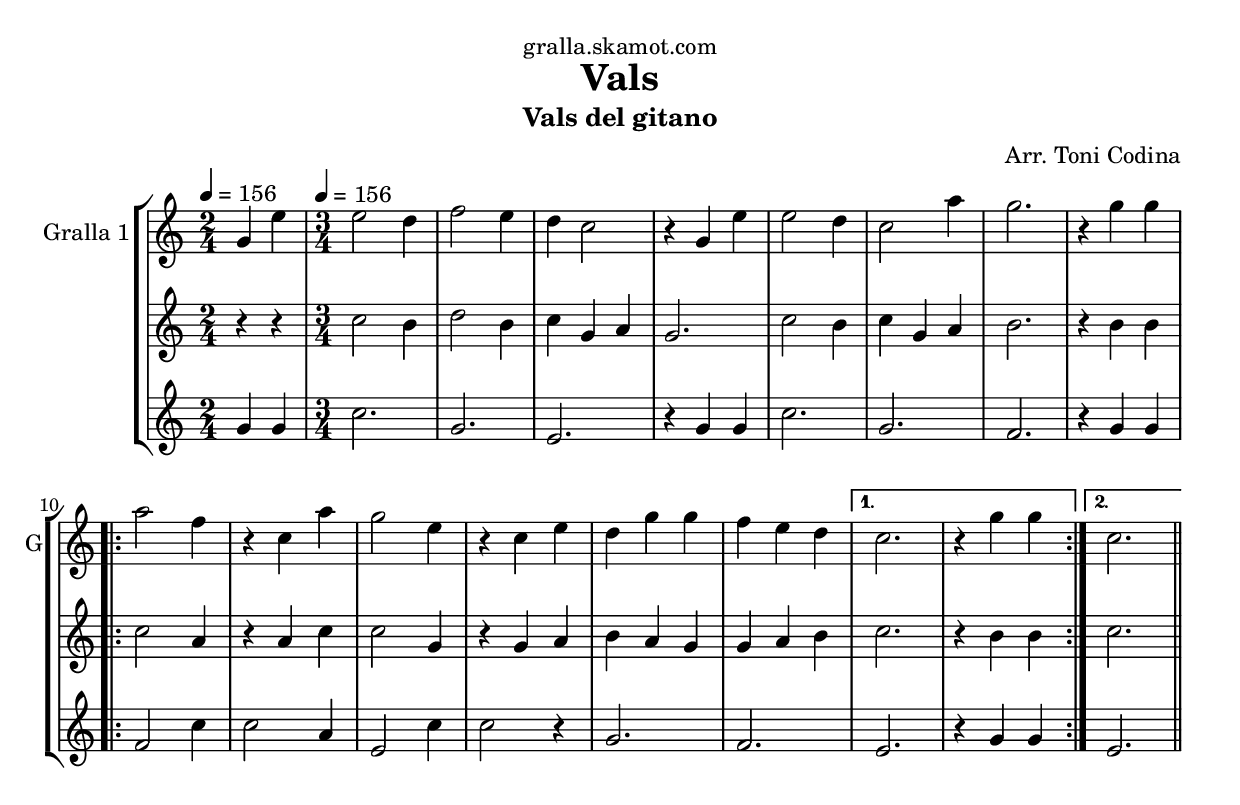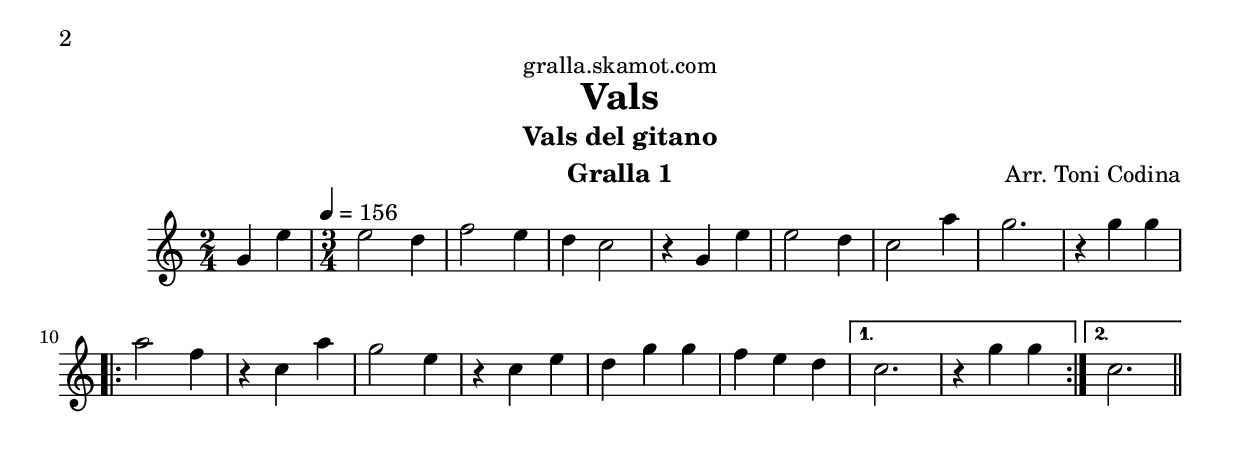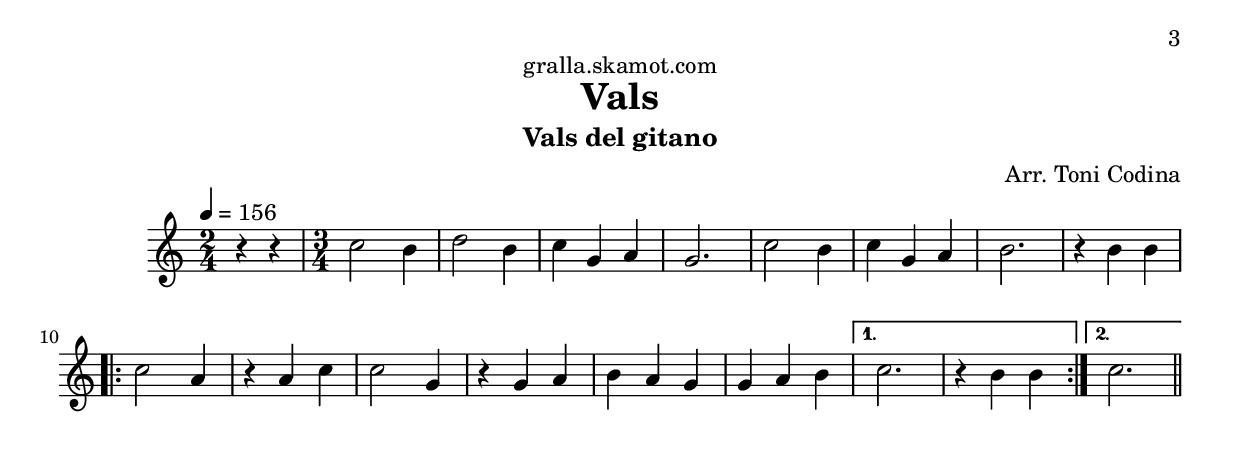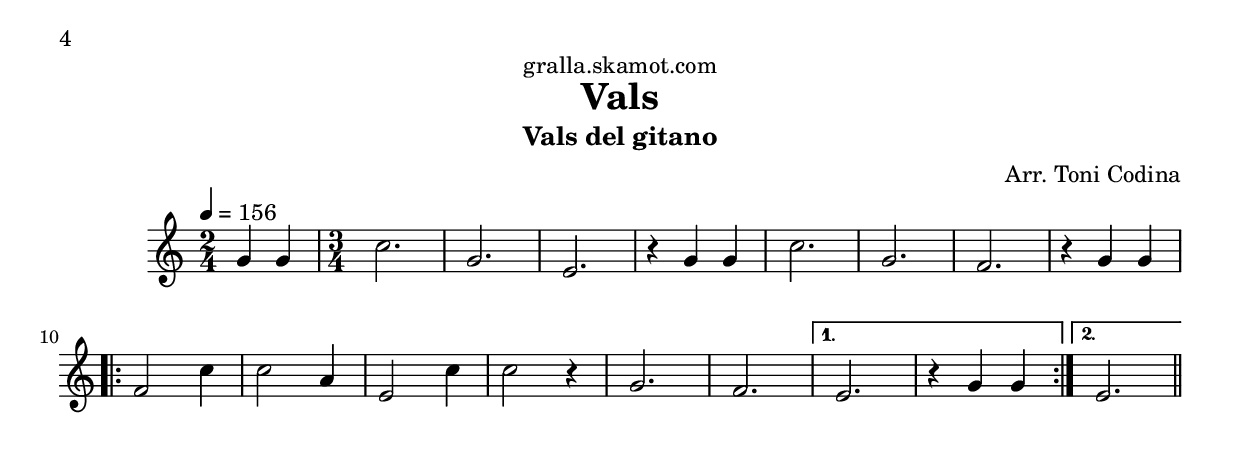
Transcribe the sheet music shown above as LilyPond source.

\version "2.16.2"

\header {
  dedication="gralla.skamot.com"
  title="Vals"
  subtitle="Vals del gitano"
  subsubtitle=""
  poet=""
  meter=""
  piece=""
  composer="Arr. Toni Codina"
  arranger=""
  opus=""
  instrument=""
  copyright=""
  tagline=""
}

liniaroAa =
\relative g'
{
  \clef treble
  \key c \major
  \time 2/4
  g4 e' \tempo 4 = 156  |
  \time 3/4   e2 d4  |
  f2 e4  |
  d4 c2  |
  %05
  r4 g e'  |
  e2 d4  |
  c2 a'4  |
  g2.  |
  r4 g g  |
  %10
  \repeat volta 2 { a2 f4  |
  r4 c a'  |
  g2 e4  |
  r4 c e  |
  d4 g g  |
  %15
  f4 e d }
  \alternative { { c2.  |
  r4 g' g }
  { c,2. } } \bar "||"
}

liniaroAb =
\relative c''
{
  \tempo 4 = 156
  \clef treble
  \key c \major
  \time 2/4
  r4 r  |
  \time 3/4   c2 b4  |
  d2 b4  |
  c4 g a  |
  %05
  g2.  |
  c2 b4  |
  c4 g a  |
  b2.  |
  r4 b b  |
  %10
  \repeat volta 2 { c2 a4  |
  r4 a c  |
  c2 g4  |
  r4 g a  |
  b4 a g  |
  %15
  g4 a b }
  \alternative { { c2.  |
  r4 b b }
  { c2. } } \bar "||"
}

liniaroAc =
\relative g'
{
  \tempo 4 = 156
  \clef treble
  \key c \major
  \time 2/4
  g4 g  |
  \time 3/4   c2.  |
  g2.  |
  e2.  |
  %05
  r4 g g  |
  c2.  |
  g2.  |
  f2.  |
  r4 g g  |
  %10
  \repeat volta 2 { f2 c'4  |
  c2 a4  |
  e2 c'4  |
  c2 r4  |
  g2.  |
  %15
  f2. }
  \alternative { { e2.  |
  r4 g g }
  { e2. } } \bar "||"
}

\bookpart {
  \score {
    \new StaffGroup {
      \override Score.RehearsalMark #'self-alignment-X = #LEFT
      <<
        \new Staff \with {instrumentName = #"Gralla 1" shortInstrumentName = #"G"} \liniaroAa
        \new Staff \with {instrumentName = #"" shortInstrumentName = #" "} \liniaroAb
        \new Staff \with {instrumentName = #"" shortInstrumentName = #" "} \liniaroAc
      >>
    }
    \layout {}
  }
  \score { \unfoldRepeats
    \new StaffGroup {
      \override Score.RehearsalMark #'self-alignment-X = #LEFT
      <<
        \new Staff \with {instrumentName = #"Gralla 1" shortInstrumentName = #"G"} \liniaroAa
        \new Staff \with {instrumentName = #"" shortInstrumentName = #" "} \liniaroAb
        \new Staff \with {instrumentName = #"" shortInstrumentName = #" "} \liniaroAc
      >>
    }
    \midi {
      \set Staff.midiInstrument = "oboe"
      \set DrumStaff.midiInstrument = "drums"
    }
  }
}

\bookpart {
  \header {instrument="Gralla 1"}
  \score {
    \new StaffGroup {
      \override Score.RehearsalMark #'self-alignment-X = #LEFT
      <<
        \new Staff \liniaroAa
      >>
    }
    \layout {}
  }
  \score { \unfoldRepeats
    \new StaffGroup {
      \override Score.RehearsalMark #'self-alignment-X = #LEFT
      <<
        \new Staff \liniaroAa
      >>
    }
    \midi {
      \set Staff.midiInstrument = "oboe"
      \set DrumStaff.midiInstrument = "drums"
    }
  }
}

\bookpart {
  \header {instrument=""}
  \score {
    \new StaffGroup {
      \override Score.RehearsalMark #'self-alignment-X = #LEFT
      <<
        \new Staff \liniaroAb
      >>
    }
    \layout {}
  }
  \score { \unfoldRepeats
    \new StaffGroup {
      \override Score.RehearsalMark #'self-alignment-X = #LEFT
      <<
        \new Staff \liniaroAb
      >>
    }
    \midi {
      \set Staff.midiInstrument = "oboe"
      \set DrumStaff.midiInstrument = "drums"
    }
  }
}

\bookpart {
  \header {instrument=""}
  \score {
    \new StaffGroup {
      \override Score.RehearsalMark #'self-alignment-X = #LEFT
      <<
        \new Staff \liniaroAc
      >>
    }
    \layout {}
  }
  \score { \unfoldRepeats
    \new StaffGroup {
      \override Score.RehearsalMark #'self-alignment-X = #LEFT
      <<
        \new Staff \liniaroAc
      >>
    }
    \midi {
      \set Staff.midiInstrument = "oboe"
      \set DrumStaff.midiInstrument = "drums"
    }
  }
}

